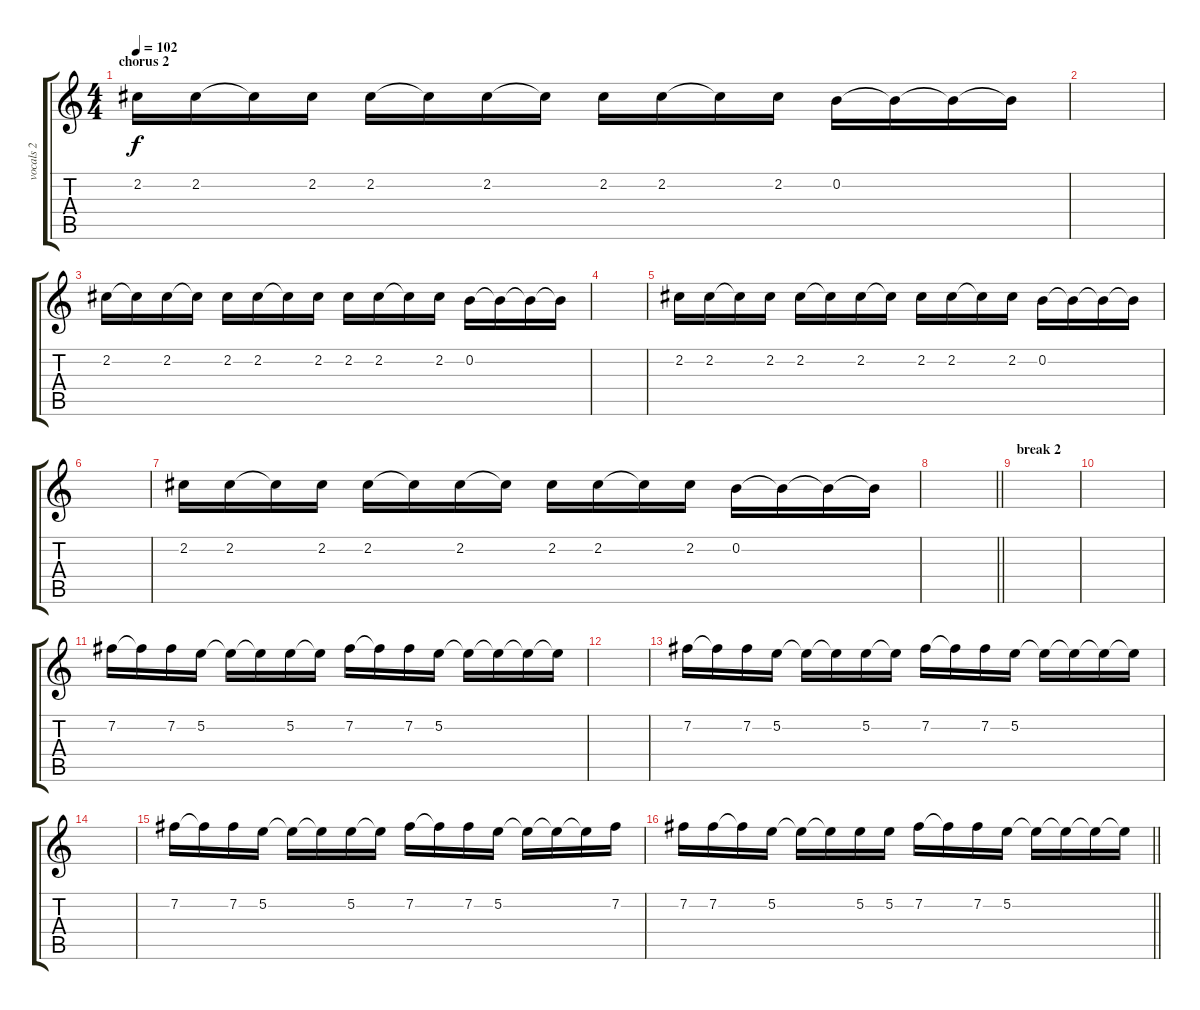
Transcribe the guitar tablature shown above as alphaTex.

\track ("vocals 2" "vocals 2") {instrument electricguitarjazz}
\staff {score tabs}
\tuning (E4 B3 G3 D3 A2 E2) {hide}
\ts (4 4)
\section ("" "chorus 2")
\tempo 102
\clef g2
\ks c
2.2.16{dy f} 2.2.16 2.2{t}.16 2.2.16 2.2.16 2.2{t}.16 2.2.16 2.2{t}.16 2.2.16 2.2.16 2.2{t}.16 2.2.16 0.2.16 0.2{t}.16 0.2{t}.16 0.2{t}.16 |
|
2.2.16 2.2{t}.16 2.2.16 2.2{t}.16 2.2.16 2.2.16 2.2{t}.16 2.2.16 2.2.16 2.2.16 2.2{t}.16 2.2.16 0.2.16 0.2{t}.16 0.2{t}.16 0.2{t}.16 |
|
2.2.16 2.2.16 2.2{t}.16 2.2.16 2.2.16 2.2{t}.16 2.2.16 2.2{t}.16 2.2.16 2.2.16 2.2{t}.16 2.2.16 0.2.16 0.2{t}.16 0.2{t}.16 0.2{t}.16 |
|
2.2.16 2.2.16 2.2{t}.16 2.2.16 2.2.16 2.2{t}.16 2.2.16 2.2{t}.16 2.2.16 2.2.16 2.2{t}.16 2.2.16 0.2.16 0.2{t}.16 0.2{t}.16 0.2{t}.16 |
\barLineRight lightlight
|
\section ("" "break 2")
|
|
7.2.16 7.2{t}.16 7.2.16 5.2.16 5.2{t}.16 5.2{t}.16 5.2.16 5.2{t}.16 7.2.16 7.2{t}.16 7.2.16 5.2.16 5.2{t}.16 5.2{t}.16 5.2{t}.16 5.2{t}.16 |
|
7.2.16 7.2{t}.16 7.2.16 5.2.16 5.2{t}.16 5.2{t}.16 5.2.16 5.2{t}.16 7.2.16 7.2{t}.16 7.2.16 5.2.16 5.2{t}.16 5.2{t}.16 5.2{t}.16 5.2{t}.16 |
|
7.2.16 7.2{t}.16 7.2.16 5.2.16 5.2{t}.16 5.2{t}.16 5.2.16 5.2{t}.16 7.2.16 7.2{t}.16 7.2.16 5.2.16 5.2{t}.16 5.2{t}.16 5.2{t}.16 7.2.16 |
\barLineRight lightlight
7.2.16 7.2.16 7.2{t}.16 5.2.16 5.2{t}.16 5.2{t}.16 5.2.16 5.2.16 7.2.16 7.2{t}.16 7.2.16 5.2.16 5.2{t}.16 5.2{t}.16 5.2{t}.16 5.2{t}.16
